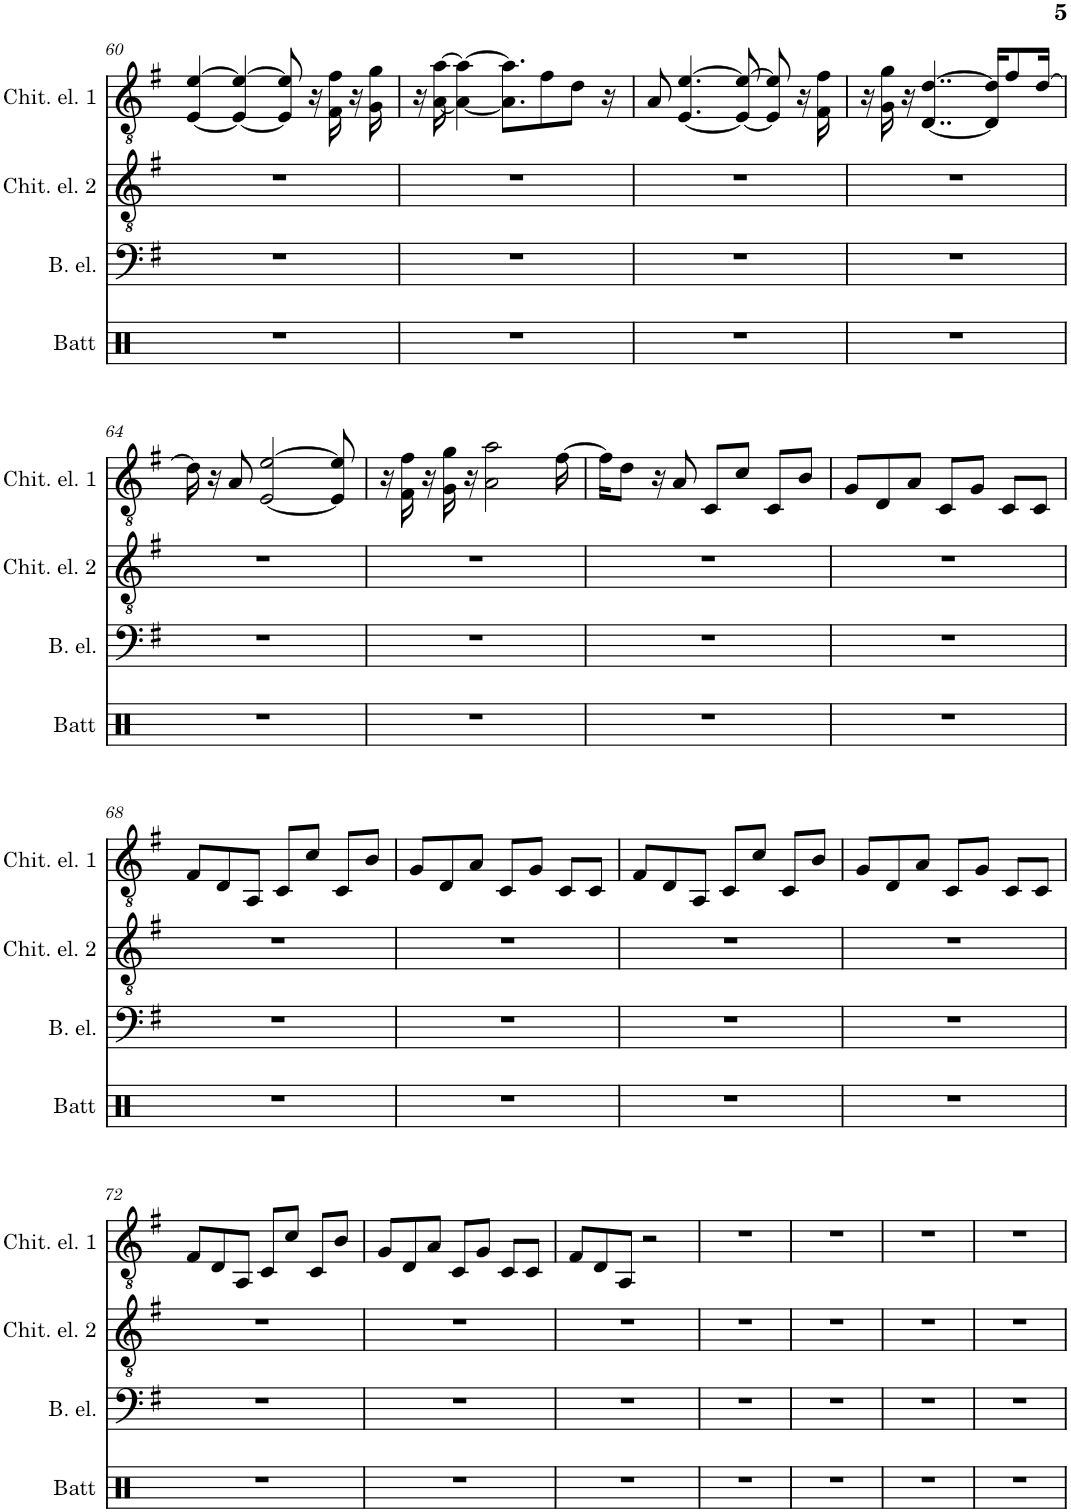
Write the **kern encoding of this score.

**kern	**kern	**kern	**kern
*part4	*part3	*part2	*part1
*staff4	*staff3	*staff2	*staff1
*I"Batteria.	*I"Basso elettrico	*I"Chitarra elettrica 2	*I"Chitarra elettrica 1
*I'Batt	*I'B. el.	*I'Chit. el. 2	*I'Chit. el. 1
!!LO:PB:g=z
*clefX	*clefF4	*clefGv2	*clefGv2
*	*Trd7c12	*	*
*k[]	*k[f#]	*k[f#]	*k[f#]
*M7/8	*M7/8	*M7/8	*M7/8
=60	=60	=60	=60
2..r	2..r	2..r	[4E/ [4e/
.	.	.	4E/_ 4e/_
.	.	.	8E/] 8e/]
.	.	.	16r
.	.	.	16F#\ 16f#\
.	.	.	16r
.	.	.	16G\ 16g\
=61	=61	=61	=61
2..r	2..r	2..r	16r
.	.	.	[16A\ [16a\
.	.	.	4A\_ 4a\_
.	.	.	8.A\] 8.a\]L
.	.	.	8f#\
.	.	.	8d\J
.	.	.	16r
=62	=62	=62	=62
2..r	2..r	2..r	8A/
.	.	.	[4.E/ [4.e/
.	.	.	8E/_ 8e/_
.	.	.	8E/] 8e/]
.	.	.	16r
.	.	.	16F#\ 16f#\
=63	=63	=63	=63
2..r	2..r	2..r	16r
.	.	.	16G\ 16g\
.	.	.	16r
.	.	.	[4..D/ [4..d/
.	.	.	16D/] 16d/]KL
.	.	.	8f#/
.	.	.	[16d/Jk
!!LO:LB:g=z
=64	=64	=64	=64
2..r	2..r	2..r	16d\]
.	.	.	16r
.	.	.	8A/
.	.	.	[2E/ [2e/
.	.	.	8E/] 8e/]
=65	=65	=65	=65
2..r	2..r	2..r	16r
.	.	.	16F#\ 16f#\
.	.	.	16r
.	.	.	16G\ 16g\
.	.	.	16r
.	.	.	2A\ 2a\
.	.	.	[16f#\
=66	=66	=66	=66
2..r	2..r	2..r	16f#\KL]
.	.	.	8d\J
.	.	.	16r
.	.	.	8A/
.	.	.	8C/L
.	.	.	8c/J
.	.	.	8C/L
.	.	.	8B/J
=67	=67	=67	=67
2..r	2..r	2..r	8G/L
.	.	.	8D/
.	.	.	8A/J
.	.	.	8C/L
.	.	.	8G/J
.	.	.	8C/L
.	.	.	8C/J
!!LO:LB:g=z
=68	=68	=68	=68
2..r	2..r	2..r	8F#/L
.	.	.	8D/
.	.	.	8AA/J
.	.	.	8C/L
.	.	.	8c/J
.	.	.	8C/L
.	.	.	8B/J
=69	=69	=69	=69
2..r	2..r	2..r	8G/L
.	.	.	8D/
.	.	.	8A/J
.	.	.	8C/L
.	.	.	8G/J
.	.	.	8C/L
.	.	.	8C/J
=70	=70	=70	=70
2..r	2..r	2..r	8F#/L
.	.	.	8D/
.	.	.	8AA/J
.	.	.	8C/L
.	.	.	8c/J
.	.	.	8C/L
.	.	.	8B/J
=71	=71	=71	=71
2..r	2..r	2..r	8G/L
.	.	.	8D/
.	.	.	8A/J
.	.	.	8C/L
.	.	.	8G/J
.	.	.	8C/L
.	.	.	8C/J
!!LO:LB:g=z
=72	=72	=72	=72
2..r	2..r	2..r	8F#/L
.	.	.	8D/
.	.	.	8AA/J
.	.	.	8C/L
.	.	.	8c/J
.	.	.	8C/L
.	.	.	8B/J
=73	=73	=73	=73
2..r	2..r	2..r	8G/L
.	.	.	8D/
.	.	.	8A/J
.	.	.	8C/L
.	.	.	8G/J
.	.	.	8C/L
.	.	.	8C/J
=74	=74	=74	=74
2..r	2..r	2..r	8F#/L
.	.	.	8D/
.	.	.	8AA/J
.	.	.	2r
=75	=75	=75	=75
2..r	2..r	2..r	2..r
=76	=76	=76	=76
2..r	2..r	2..r	2..r
=77	=77	=77	=77
2..r	2..r	2..r	2..r
=78	=78	=78	=78
2..r	2..r	2..r	2..r
=	=	=	=
*-	*-	*-	*-
